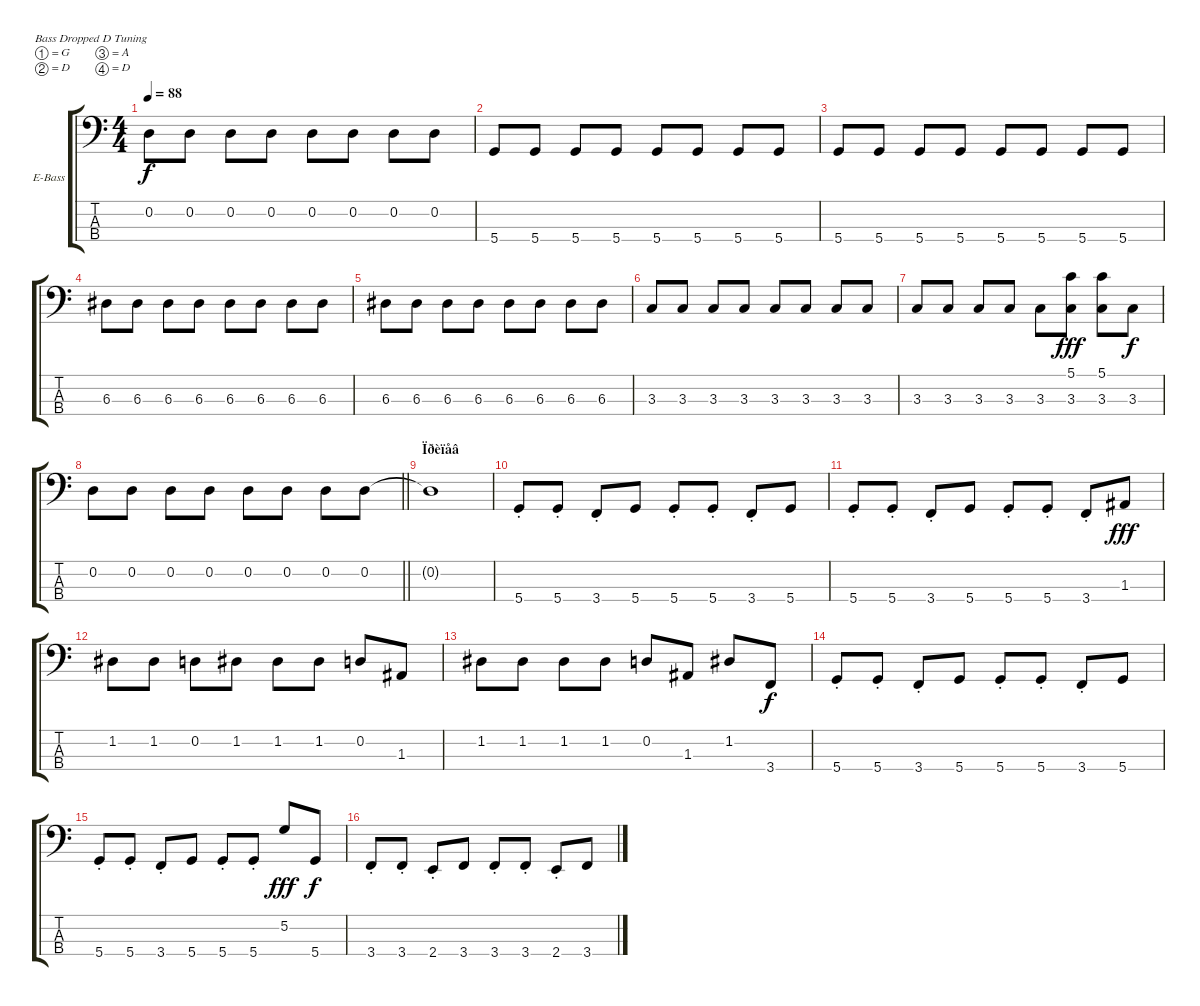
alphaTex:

\bracketExtendMode groupsimilarinstruments
\firstSystemTrackNameOrientation horizontal
\otherSystemsTrackNameOrientation horizontal
\track ("Bass" "E-Bass") {instrument electricbassfinger}
\staff {score tabs}
\tuning (G2 D2 A1 D1)
\ts (4 4)
\tempo 88
\clef f4
\ks c
0.2.8{dy f} 0.2.8 0.2.8 0.2.8 0.2.8 0.2.8 0.2.8 0.2.8 |
5.4.8 5.4.8 5.4.8 5.4.8 5.4.8 5.4.8 5.4.8 5.4.8 |
5.4.8 5.4.8 5.4.8 5.4.8 5.4.8 5.4.8 5.4.8 5.4.8 |
6.3.8 6.3.8 6.3.8 6.3.8 6.3.8 6.3.8 6.3.8 6.3.8 |
6.3.8 6.3.8 6.3.8 6.3.8 6.3.8 6.3.8 6.3.8 6.3.8 |
3.3.8 3.3.8 3.3.8 3.3.8 3.3.8 3.3.8 3.3.8 3.3.8 |
3.3.8 3.3.8 3.3.8 3.3.8 3.3.8 (5.1 3.3).8{dy fff} (5.1 3.3).8 3.3.8{dy f} |
\barLineRight lightlight
0.2.8 0.2.8 0.2.8 0.2.8 0.2.8 0.2.8 0.2.8 0.2.8 |
\section ("" "Ïðèïåâ")
0.2{t}.1 |
5.4{st}.8 5.4{st}.8 3.4{st}.8 5.4.8 5.4{st}.8 5.4{st}.8 3.4{st}.8 5.4.8 |
5.4{st}.8 5.4{st}.8 3.4{st}.8 5.4.8 5.4{st}.8 5.4{st}.8 3.4{st}.8 1.3.8{dy fff} |
1.2.8 1.2.8 0.2.8 1.2.8 1.2.8 1.2.8 0.2.8 1.3.8 |
1.2.8 1.2.8 1.2.8 1.2.8 0.2.8 1.3.8 1.2.8 3.4.8{dy f} |
5.4{st}.8 5.4{st}.8 3.4{st}.8 5.4.8 5.4{st}.8 5.4{st}.8 3.4{st}.8 5.4.8 |
5.4{st}.8 5.4{st}.8 3.4{st}.8 5.4.8 5.4{st}.8 5.4{st}.8 5.2.8{dy fff} 5.4.8{dy f} |
3.4{st}.8 3.4{st}.8 2.4{st}.8 3.4.8 3.4{st}.8 3.4{st}.8 2.4{st}.8 3.4.8
